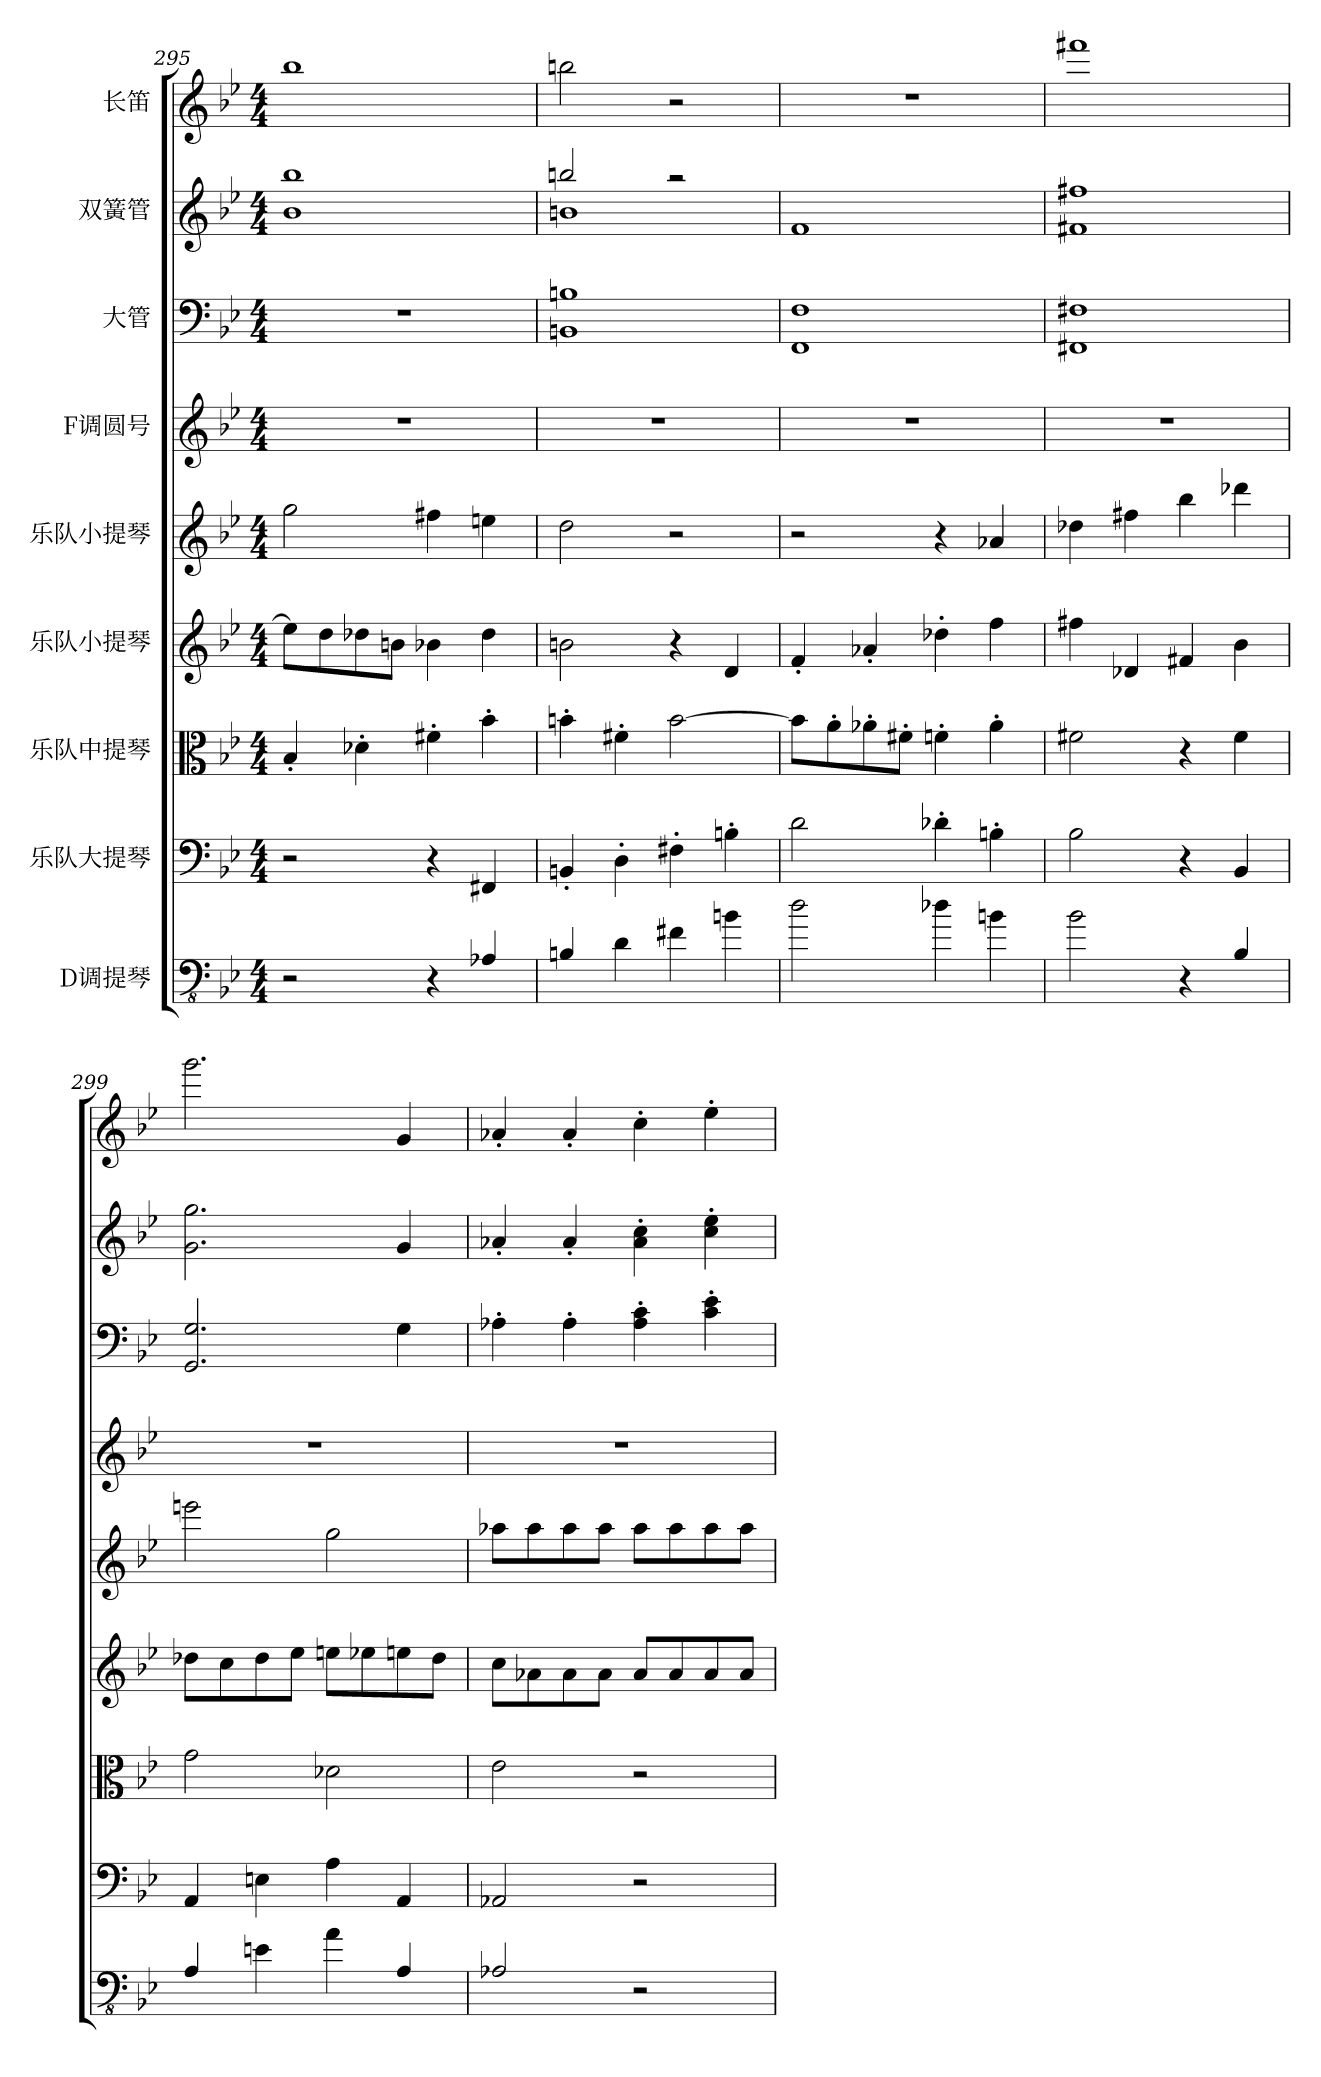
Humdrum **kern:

**kern	**kern	**kern	**kern	**kern	**kern	**kern	**kern	**kern
*part9	*part8	*part7	*part6	*part5	*part4	*part3	*part2	*part1
*staff9	*staff8	*staff7	*staff6	*staff5	*staff4	*staff3	*staff2	*staff1
*I"D调提琴	*I"乐队大提琴	*I"乐队中提琴	*I"乐队小提琴	*I"乐队小提琴	*I"F调圆号	*I"大管	*I"双簧管	*I"长笛
*clefFv4	*clefF4	*clefC3	*clefG2	*clefG2	*clefG2	*clefF4	*clefG2	*clefG2
*ITrd7c12	*	*	*	*	*ITrd4c7	*	*	*
*k[b-e-]	*k[b-e-]	*k[b-e-]	*k[b-e-]	*k[b-e-]	*k[b-e-a-]	*k[b-e-]	*k[b-e-]	*k[b-e-]
*M4/4	*M4/4	*M4/4	*M4/4	*M4/4	*M4/4	*M4/4	*M4/4	*M4/4
=295	=295	=295	=295	=295	=295	=295	=295	=295
2r	2r	4B-'/	8ee\L]	2gg\	1r	1r	1b- 1bb-	1bb-
.	.	.	8dd\	.	.	.	.	.
.	.	4d-X'\	8dd-X\	.	.	.	.	.
.	.	.	8bn\J	.	.	.	.	.
4r	4r	4f#X'\	4b-X\	4ff#X\	.	.	.	.
4AAA-X/	4FF#X/	4b-'\	4dd-\	4een\	.	.	.	.
!!LO:PB:g=z
=296	=296	=296	=296	=296	=296	=296	=296	=296
*	*	*	*	*	*	*	*^	*
4BBBn/	4BBn'/	4bn'\	2bn\	2dd\	1r	1BBn 1Bn	2bbn/	1bn	2bbn\
4DD\	4D'\	4f#X'\	.	.	.	.	.	.	.
4FF#X\	4F#X'\	[2b\	4r	2r	.	.	2r	.	2r
4BBn\	4Bn'\	.	4d/	.	.	.	.	.	.
*	*	*	*	*	*	*	*v	*v	*
=297	=297	=297	=297	=297	=297	=297	=297	=297
2D\	2d\	8b\L]	4f'/	2r	1r	1FF 1F	1f	1r
.	.	8a'\	.	.	.	.	.	.
.	.	8a-X'\	4a-X'/	.	.	.	.	.
.	.	8f#X'\J	.	.	.	.	.	.
4D-X\	4d-X'\	4fn'\	4dd-X'\	4r	.	.	.	.
4BBn\	4Bn'\	4a-'\	4ff\	4a-X/	.	.	.	.
=298	=298	=298	=298	=298	=298	=298	=298	=298
2BB-\	2B-\	2f#X\	4ff#X\	4dd-X\	1r	1FF#X 1F#X	1f#X 1ff#X	1fff#X
.	.	.	4d-X/	4ff#X\	.	.	.	.
4r	4r	4r	4f#X/	4bb-\	.	.	.	.
4BBB-/	4BB-/	4f#\	4b-\	4ddd-X\	.	.	.	.
=299	=299	=299	=299	=299	=299	=299	=299	=299
4AAA/	4AA/	2g\	8dd-X\L	2eeen\	1r	2.GG/ 2.G/	2.g\ 2.gg\	2.ggg\
.	.	.	8cc\	.	.	.	.	.
4EEn\	4En\	.	8dd-\	.	.	.	.	.
.	.	.	8ee-\J	.	.	.	.	.
4AA\	4A\	2d-X\	8een\L	2gg\	.	.	.	.
.	.	.	8ee-X\	.	.	.	.	.
4AAA/	4AA/	.	8een\	.	.	4G\	4g/	4g/
.	.	.	8dd-\J	.	.	.	.	.
!!LO:PB:g=z
=300	=300	=300	=300	=300	=300	=300	=300	=300
2AAA-X/	2AA-X/	2e-\	8cc\L	8aa-X\L	1r	4A-X'\	4a-X'/	4a-X'/
.	.	.	8a-X\	8aa-\	.	.	.	.
.	.	.	8a-\	8aa-\	.	4A-'\	4a-'/	4a-'/
.	.	.	8a-\J	8aa-\J	.	.	.	.
2r	2r	2r	8a-/L	8aa-\L	.	4A-\' 4c\'	4a-\' 4cc\'	4cc'\
.	.	.	8a-/	8aa-\	.	.	.	.
.	.	.	8a-/	8aa-\	.	4c\' 4e-\'	4cc\' 4ee-\'	4ee-'\
.	.	.	8a-/J	8aa-\J	.	.	.	.
=	=	=	=	=	=	=	=	=
*-	*-	*-	*-	*-	*-	*-	*-	*-
